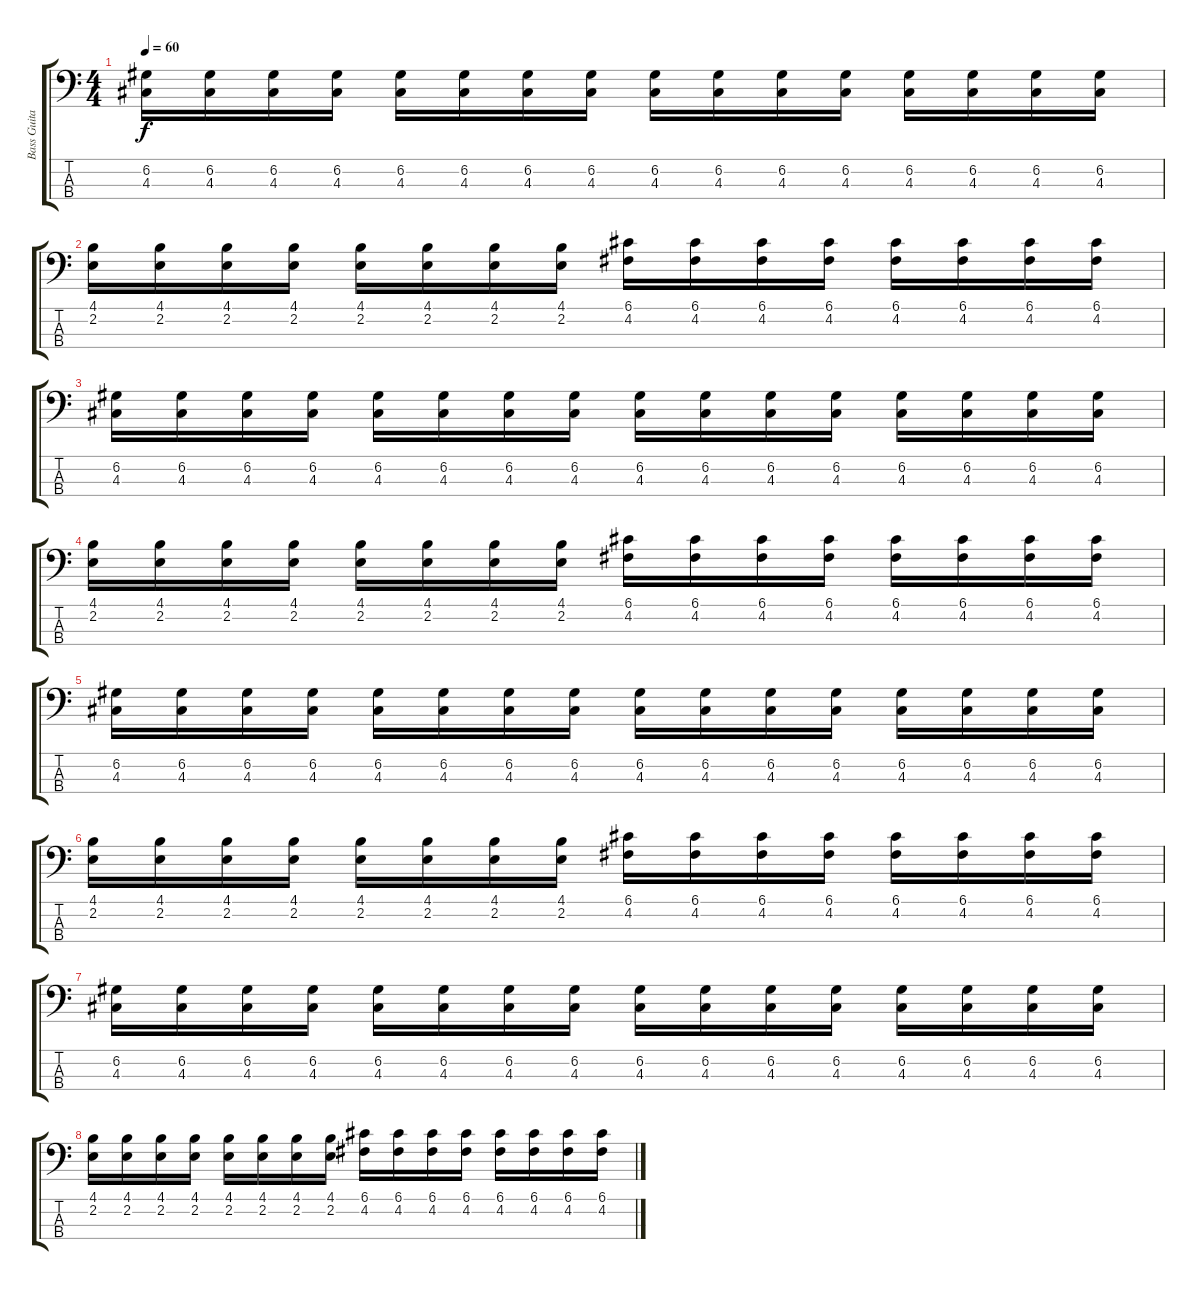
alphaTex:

\track ("Bass Guitar" "Bass Guita") {instrument electricbassfinger}
\staff {score tabs}
\tuning (G2 D2 A1 E1) {hide}
\ts (4 4)
\tempo 60
\clef f4
\ks c
(6.2 4.3).16{dy f} (6.2 4.3).16 (6.2 4.3).16 (6.2 4.3).16 (6.2 4.3).16 (6.2 4.3).16 (6.2 4.3).16 (6.2 4.3).16 (6.2 4.3).16 (6.2 4.3).16 (6.2 4.3).16 (6.2 4.3).16 (6.2 4.3).16 (6.2 4.3).16 (6.2 4.3).16 (6.2 4.3).16 |
(4.1 2.2).16 (4.1 2.2).16 (4.1 2.2).16 (4.1 2.2).16 (4.1 2.2).16 (4.1 2.2).16 (4.1 2.2).16 (4.1 2.2).16 (6.1 4.2).16 (6.1 4.2).16 (6.1 4.2).16 (6.1 4.2).16 (6.1 4.2).16 (6.1 4.2).16 (6.1 4.2).16 (6.1 4.2).16 |
(6.2 4.3).16 (6.2 4.3).16 (6.2 4.3).16 (6.2 4.3).16 (6.2 4.3).16 (6.2 4.3).16 (6.2 4.3).16 (6.2 4.3).16 (6.2 4.3).16 (6.2 4.3).16 (6.2 4.3).16 (6.2 4.3).16 (6.2 4.3).16 (6.2 4.3).16 (6.2 4.3).16 (6.2 4.3).16 |
(4.1 2.2).16 (4.1 2.2).16 (4.1 2.2).16 (4.1 2.2).16 (4.1 2.2).16 (4.1 2.2).16 (4.1 2.2).16 (4.1 2.2).16 (6.1 4.2).16 (6.1 4.2).16 (6.1 4.2).16 (6.1 4.2).16 (6.1 4.2).16 (6.1 4.2).16 (6.1 4.2).16 (6.1 4.2).16 |
(6.2 4.3).16 (6.2 4.3).16 (6.2 4.3).16 (6.2 4.3).16 (6.2 4.3).16 (6.2 4.3).16 (6.2 4.3).16 (6.2 4.3).16 (6.2 4.3).16 (6.2 4.3).16 (6.2 4.3).16 (6.2 4.3).16 (6.2 4.3).16 (6.2 4.3).16 (6.2 4.3).16 (6.2 4.3).16 |
(4.1 2.2).16 (4.1 2.2).16 (4.1 2.2).16 (4.1 2.2).16 (4.1 2.2).16 (4.1 2.2).16 (4.1 2.2).16 (4.1 2.2).16 (6.1 4.2).16 (6.1 4.2).16 (6.1 4.2).16 (6.1 4.2).16 (6.1 4.2).16 (6.1 4.2).16 (6.1 4.2).16 (6.1 4.2).16 |
(6.2 4.3).16 (6.2 4.3).16 (6.2 4.3).16 (6.2 4.3).16 (6.2 4.3).16 (6.2 4.3).16 (6.2 4.3).16 (6.2 4.3).16 (6.2 4.3).16 (6.2 4.3).16 (6.2 4.3).16 (6.2 4.3).16 (6.2 4.3).16 (6.2 4.3).16 (6.2 4.3).16 (6.2 4.3).16 |
(4.1 2.2).16 (4.1 2.2).16 (4.1 2.2).16 (4.1 2.2).16 (4.1 2.2).16 (4.1 2.2).16 (4.1 2.2).16 (4.1 2.2).16 (6.1 4.2).16 (6.1 4.2).16 (6.1 4.2).16 (6.1 4.2).16 (6.1 4.2).16 (6.1 4.2).16 (6.1 4.2).16 (6.1 4.2).16
